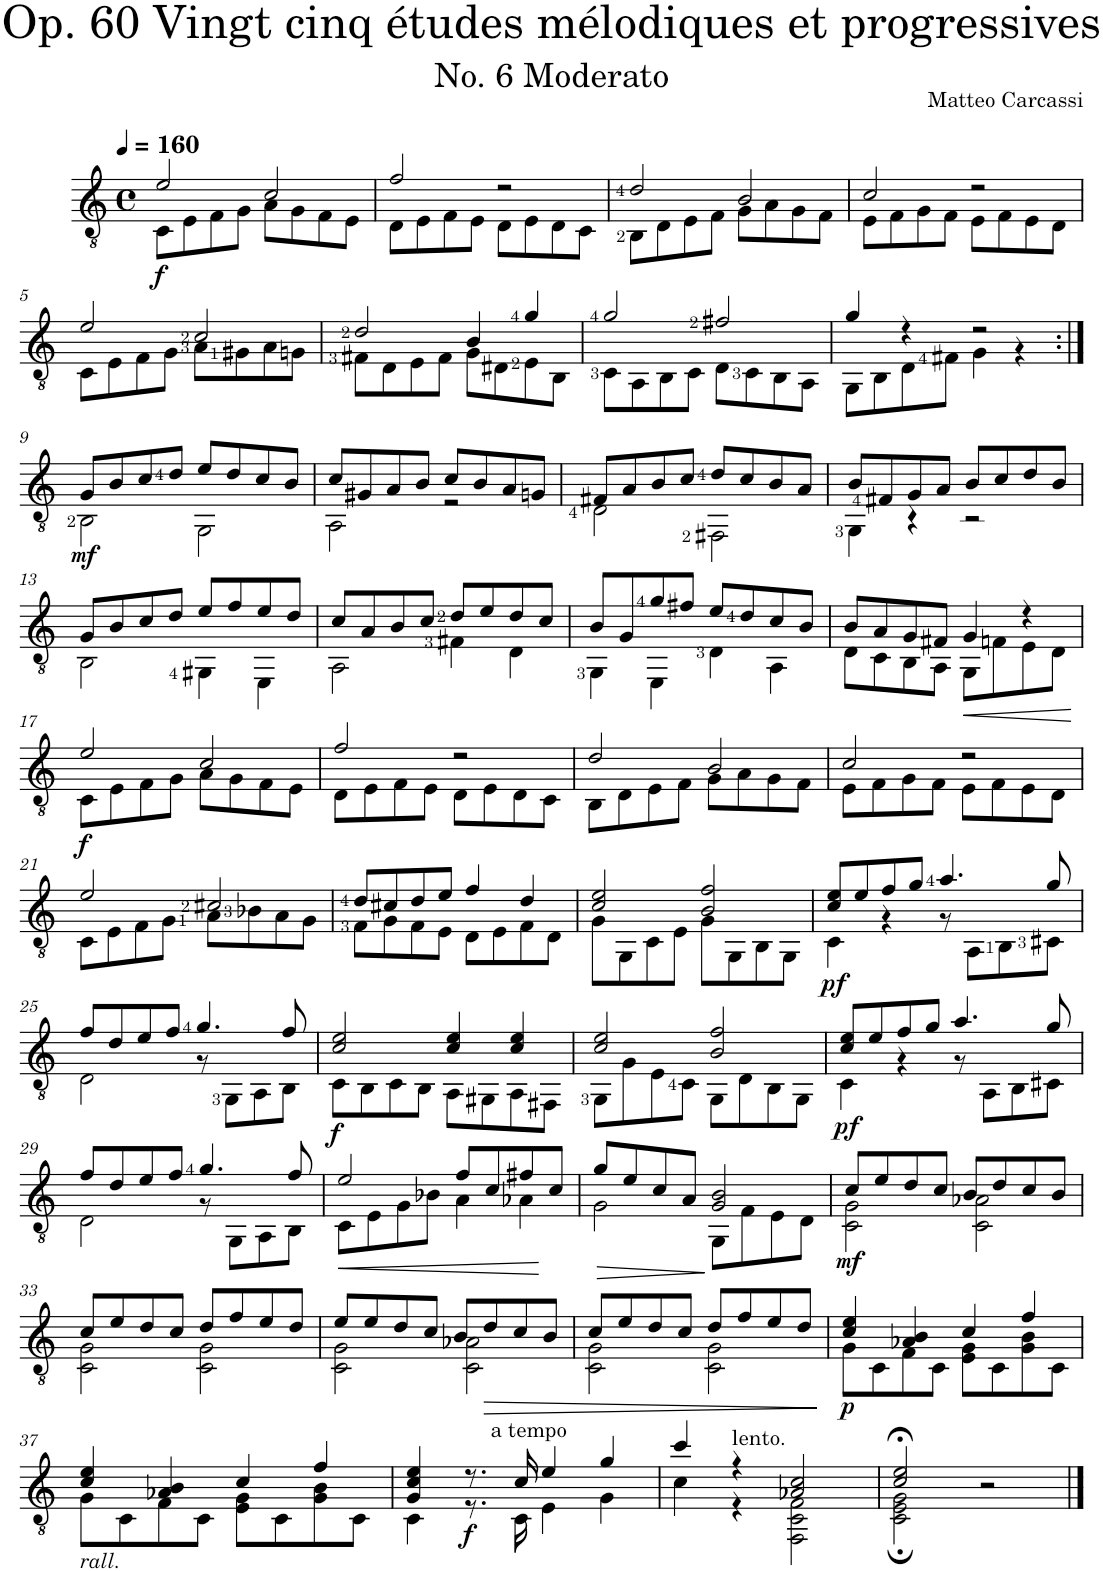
**kern	**dynam
*part1	*part1
*staff1	*staff1
*I"Classical Guitar	*
*I'Guit.	*
*clefGv2	*
*k[]	*
*C:	*
*M4/4	*
*met(c)	*
*MM160	*
=1	=1
*^	*
!	!	!LO:DY:b
2e/	8C\L	f
.	8E\	.
.	8F\	.
.	8G\J	.
2c/	8A\L	.
.	8G\	.
.	8F\	.
.	8E\J	.
=2	=2	=2
2f/	8D\L	.
.	8E\	.
.	8F\	.
.	8E\J	.
2r	8D\L	.
.	8E\	.
.	8D\	.
.	8C\J	.
=3	=3	=3
2d/	8BB\L	.
.	8D\	.
.	8E\	.
.	8F\J	.
2B/	8G\L	.
.	8A\	.
.	8G\	.
.	8F\J	.
=4	=4	=4
2c/	8E\L	.
.	8F\	.
.	8G\	.
.	8F\J	.
2r	8E\L	.
.	8F\	.
.	8E\	.
.	8D\J	.
!!LO:LB:g=z	!!
=5	=5	=5
2e/	8C\L	.
.	8E\	.
.	8F\	.
.	8G\J	.
2c/	8A\L	.
.	8G#X\	.
.	8A\	.
.	8Gn\J	.
=6	=6	=6
2d/	8F#X\L	.
.	8D\	.
.	8E\	.
.	8F#\J	.
4B/	8G\L	.
.	8D#X\	.
4g/	8E\	.
.	8BB\J	.
=7	=7	=7
2g/	8C\L	.
.	8AA\	.
.	8BB\	.
.	8C\J	.
2f#X/	8D\L	.
.	8C\	.
.	8BB\	.
.	8AA\J	.
=8	=8	=8
4g/	8GG\L	.
.	8BB\	.
4r	8D\	.
.	8F#X\J	.
2r	4G\	.
.	4r	.
!!LO:LB:g=z	!!
=9:|!	=9:|!	=9:|!
!	!	!LO:DY:b
8G/L	2BB\	mf
8B/	.	.
8c/	.	.
8d/J	.	.
8e/L	2GG\	.
8d/	.	.
8c/	.	.
8B/J	.	.
=10	=10	=10
8c/L	2AA\	.
8G#X/	.	.
8A/	.	.
8B/J	.	.
8c/L	2r	.
8B/	.	.
8A/	.	.
8Gn/J	.	.
=11	=11	=11
8F#X/L	2D\	.
8A/	.	.
8B/	.	.
8c/J	.	.
8d/L	2FF#X\	.
8c/	.	.
8B/	.	.
8A/J	.	.
=12	=12	=12
8B/L	4GG\	.
8F#X/	.	.
8G/	4r	.
8A/J	.	.
8B/L	2r	.
8c/	.	.
8d/	.	.
8B/J	.	.
!!LO:LB:g=z	!!
=13	=13	=13
8G/L	2BB\	.
8B/	.	.
8c/	.	.
8d/J	.	.
8e/L	4GG#X\	.
8f/	.	.
8e/	4EE\	.
8d/J	.	.
=14	=14	=14
8c/L	2AA\	.
8A/	.	.
8B/	.	.
8c/J	.	.
8d/L	4F#X\	.
8e/	.	.
8d/	4D\	.
8c/J	.	.
=15	=15	=15
8B/L	4GG\	.
8G/	.	.
8g/	4EE\	.
8f#X/J	.	.
8e/L	4D\	.
8d/	.	.
8c/	4AA\	.
8B/J	.	.
=16	=16	=16
8B/L	8D\L	.
8A/	8C\	.
8G/	8BB\	.
8F#X/J	8AA\J	.
!	!	!LO:HP:b
4G/	8GG\L	<
.	8Fn\	.
4r	8E\	.
.	8D\J	.
*v	*v	*
.	[
!!LO:LB:g=z
=17	=17
*^	*
!	!	!LO:DY:b
2e/	8C\L	f
.	8E\	.
.	8F\	.
.	8G\J	.
2c/	8A\L	.
.	8G\	.
.	8F\	.
.	8E\J	.
=18	=18	=18
2f/	8D\L	.
.	8E\	.
.	8F\	.
.	8E\J	.
2r	8D\L	.
.	8E\	.
.	8D\	.
.	8C\J	.
=19	=19	=19
2d/	8BB\L	.
.	8D\	.
.	8E\	.
.	8F\J	.
2B/	8G\L	.
.	8A\	.
.	8G\	.
.	8F\J	.
=20	=20	=20
2c/	8E\L	.
.	8F\	.
.	8G\	.
.	8F\J	.
2r	8E\L	.
.	8F\	.
.	8E\	.
.	8D\J	.
!!LO:LB:g=z	!!
=21	=21	=21
2e/	8C\L	.
.	8E\	.
.	8F\	.
.	8G\J	.
2c#X/	8A\L	.
.	8B-X\	.
.	8A\	.
.	8G\J	.
=22	=22	=22
8d/L	8F\L	.
8c#X/	8G\	.
8d/	8F\	.
8e/J	8E\J	.
4f/	8D\L	.
.	8E\	.
4d/	8F\	.
.	8D\J	.
=23	=23	=23
2c/ 2e/	8G\L	.
.	8GG\	.
.	8C\	.
.	8E\J	.
2B/ 2f/	8G\L	.
.	8GG\	.
.	8BB\	.
.	8GG\J	.
=24	=24	=24
!	!	!LO:DY:b
8c/ 8e/L	4C\	other-dynamics
8e/	.	.
8f/	4r	.
8g/J	.	.
4.a/	8r	.
.	8AA\L	.
.	8BB\	.
8g/	8C#X\J	.
!!LO:LB:g=z	!!
=25	=25	=25
8f/L	2D\	.
8d/	.	.
8e/	.	.
8f/J	.	.
4.g/	8r	.
.	8GG\L	.
.	8AA\	.
8f/	8BB\J	.
=26	=26	=26
!	!	!LO:DY:b
2c/ 2e/	8C\L	f
.	8BB\	.
.	8C\	.
.	8BB\J	.
4c/ 4e/	8AA\L	.
.	8GG#X\	.
4c/ 4e/	8AA\	.
.	8FF#X\J	.
=27	=27	=27
2c/ 2e/	8GG\L	.
.	8G\	.
.	8E\	.
.	8C\J	.
2B/ 2f/	8GG\L	.
.	8D\	.
.	8BB\	.
.	8GG\J	.
=28	=28	=28
!	!	!LO:DY:b
8c/ 8e/L	4C\	other-dynamics
8e/	.	.
8f/	4r	.
8g/J	.	.
4.a/	8r	.
.	8AA\L	.
.	8BB\	.
8g/	8C#X\J	.
!!LO:LB:g=z	!!
=29	=29	=29
8f/L	2D\	.
8d/	.	.
8e/	.	.
8f/J	.	.
4.g/	8r	.
.	8GG\L	.
.	8AA\	.
8f/	8BB\J	.
=30	=30	=30
!	!	!LO:HP:b
2e/	8C\L	<
.	8E\	.
.	8G\	.
.	8B-X\J	.
8f/L	4A\	.
8c/	.	.
8f#X/	4A-X\	.
8c/J	.	[
=31	=31	=31
!	!	!LO:HP:b
8g/L	2G\	>
8e/	.	.
8c/	.	.
8A/J	.	.
2G/ 2B/	8GG\L	]
.	8F\	.
.	8E\	.
.	8D\J	.
=32	=32	=32
!	!	!LO:DY:b
8c/L	2C\ 2G\	mf
8e/	.	.
8d/	.	.
8c/J	.	.
8B/L	2C\ 2A-X\	.
8d/	.	.
8c/	.	.
8B/J	.	.
!!LO:LB:g=z	!!
=33	=33	=33
8c/L	2C\ 2G\	.
8e/	.	.
8d/	.	.
8c/J	.	.
8d/L	2C\ 2G\	.
8f/	.	.
8e/	.	.
8d/J	.	.
=34	=34	=34
8e/L	2C\ 2G\	.
8e/	.	.
8d/	.	.
8c/J	.	.
8B/L	2C\ 2A-X\	.
!	!	!LO:HP:b
8d/	.	>
8c/	.	.
8B/J	.	.
=35	=35	=35
8c/L	2C\ 2G\	.
8e/	.	.
8d/	.	.
8c/J	.	.
8d/L	2C\ 2G\	.
8f/	.	.
8e/	.	.
8d/J	.	.
*v	*v	*
.	]
=36	=36
*^	*
!	!	!LO:DY:b
4c/ 4e/	8G\L	p
.	8C\	.
4A-X/ 4B/	8F\	.
.	8C\J	.
4c/	8E\ 8G\L	.
.	8C\	.
4f/	8G\ 8B\	.
.	8C\J	.
!!LO:LB:g=z	!!
=37	=37	=37
!LO:TX:b:i:t=rall.	!	!
4c/ 4e/	8G\L	.
.	8C\	.
4A-X/ 4B/	8F\	.
.	8C\J	.
4c/	8E\ 8G\L	.
.	8C\	.
4f/	8G\ 8B\	.
.	8C\J	.
=38	=38	=38
4G/ 4c/ 4e/	4C\	.
!LO:TX:a:t=a tempo	!	!
!	!	!LO:DY:b
8.r	8.r	f
16c/	16C\	.
4e/	4E\	.
4g/	4G\	.
=39	=39	=39
4cc/	4c\	.
!LO:TX:a:t=lento.	!	!
4r	4r	.
2A-X/ 2c/	2FF\ 2C\ 2F\	.
=40	=40	=40
2c/;< 2e/;<	2C\; 2E\; 2G\;	.
2r	2ryy	.
*v	*v	*
==	==
*-	*-
